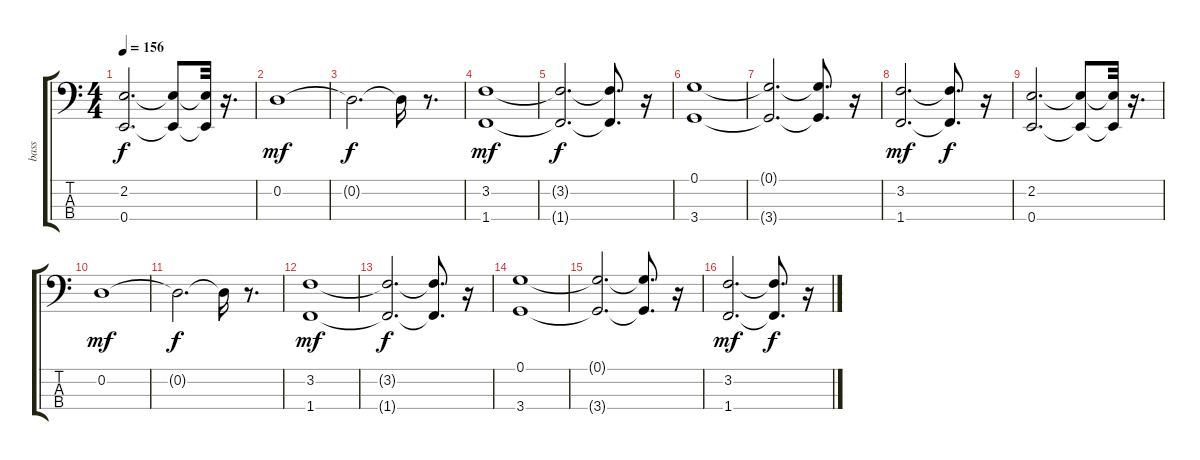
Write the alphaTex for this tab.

\track ("bass" "bass") {instrument synthbass2}
\staff {score tabs}
\tuning (G2 D2 A1 E1) {hide}
\ts (4 4)
\tempo 156
\clef f4
\ks c
(2.2 0.4).2{d dy f} (2.2{t} 0.4{t}).8 (2.2{t} 0.4{t}).32 r.16{d} |
0.2.1{dy mf} |
0.2{t}.2{d dy f} 0.2{t}.16 r.8{d} |
(3.2 1.4).1{dy mf} |
(3.2{t} 1.4{t}).2{d dy f} (3.2{t} 1.4{t}).8{d} r.16 |
(0.1 3.4).1 |
(0.1{t} 3.4{t}).2{d} (0.1{t} 3.4{t}).8{d} r.16 |
(3.2 1.4).2{d dy mf} (3.2{t} 1.4{t}).8{d dy f} r.16 |
(2.2 0.4).2{d} (2.2{t} 0.4{t}).8 (2.2{t} 0.4{t}).32 r.16{d} |
0.2.1{dy mf} |
0.2{t}.2{d dy f} 0.2{t}.16 r.8{d} |
(3.2 1.4).1{dy mf} |
(3.2{t} 1.4{t}).2{d dy f} (3.2{t} 1.4{t}).8{d} r.16 |
(0.1 3.4).1 |
(0.1{t} 3.4{t}).2{d} (0.1{t} 3.4{t}).8{d} r.16 |
(3.2 1.4).2{d dy mf} (3.2{t} 1.4{t}).8{d dy f} r.16
